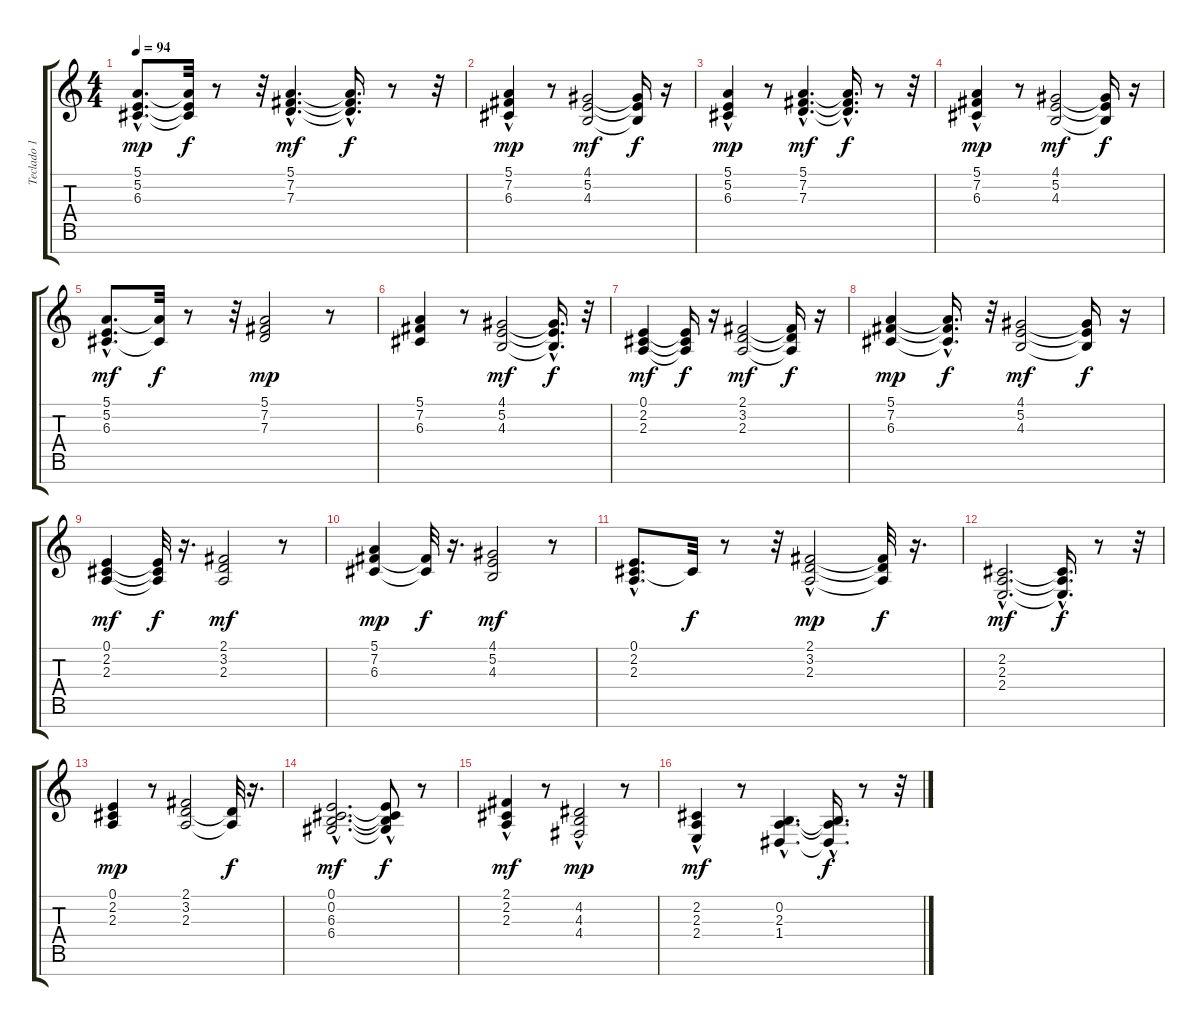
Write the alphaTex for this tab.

\track ("Teclado 1 " "Teclado 1 ") {instrument fx4atmosphere}
\staff {score tabs}
\tuning (E4 B3 G3 D3 A2 E2 B1) {hide}
\ts (4 4)
\tempo 94
\clef g2
\ks c
(5.1{hac} 5.2{hac} 6.3{hac}).8{d dy mp} (5.1{t} 5.2{t} 6.3{t}).32{dy f} r.8 r.32 (5.1{hac} 7.2{hac} 7.3{hac}).4{d dy mf} (5.1{hac t} 7.2{hac t} 7.3{hac t}).16{d dy f} r.8 r.32 |
(5.1 7.2{hac} 6.3).4{dy mp} r.8 (4.1 5.2 4.3).2{dy mf} (4.1{t} 5.2{t} 4.3{t}).16{dy f} r.16 |
(5.1 5.2{hac} 6.3{hac}).4{dy mp} r.8 (5.1{hac} 7.2{hac} 7.3{hac}).4{d dy mf} (5.1{hac t} 7.2{hac t} 7.3{t}).16{d dy f} r.8 r.32 |
(5.1 7.2{hac} 6.3{hac}).4{dy mp} r.8 (4.1 5.2 4.3).2{dy mf} (4.1{t} 5.2{t} 4.3{t}).16{dy f} r.16 |
(5.1{hac} 5.2{hac} 6.3{hac}).8{d dy mf} (5.1{t} 6.3{t}).32{dy f} r.8 r.32 (5.1 7.2 7.3).2{dy mp} r.8 |
(5.1 7.2 6.3).4 r.8 (4.1 5.2 4.3).2{dy mf} (4.1{t} 5.2{t} 4.3{hac t}).16{d dy f} r.32 |
(0.1 2.2 2.3).4{dy mf} (0.1{t} 2.2{t} 2.3{t}).16{dy f} r.16 (2.1 3.2 2.3).2{dy mf} (2.1{t} 3.2{t} 2.3{t}).16{dy f} r.16 |
(5.1 7.2 6.3).4{dy mp} (5.1{t} 7.2{hac t} 6.3{hac t}).16{d dy f} r.32 (4.1 5.2 4.3).2{dy mf} (4.1{t} 5.2{t} 4.3{t}).16{dy f} r.16 |
(0.1 2.2 2.3).4{dy mf} (0.1{t} 2.2{t} 2.3{t}).32{dy f} r.16{d} (2.1 3.2 2.3).2{dy mf} r.8 |
(5.1 7.2 6.3).4{dy mp} (7.2{t} 6.3{t}).32{dy f} r.16{d} (4.1 5.2 4.3).2{dy mf} r.8 |
(0.1{hac} 2.2{hac} 2.3{hac}).8{d} 2.2{t}.32{dy f} r.8 r.32 (2.1 3.2{hac} 2.3).2{dy mp} (2.1{t} 3.2{t} 2.3{t}).32{dy f} r.16{d} |
(2.2{hac} 2.3{hac} 2.4{hac}).2{d dy mf} (2.2{hac t} 2.3{hac t} 2.4{t}).16{d dy f} r.8 r.32 |
(0.1 2.2 2.3).4{dy mp} r.8 (2.1 3.2 2.3).2 (3.2{t} 2.3{t}).32{dy f} r.16{d} |
(0.1{hac} 0.2{hac} 6.3{hac} 6.4{hac}).2{d dy mf} (0.1{hac t} 0.2{hac t} 6.3{t} 6.4{t}).8{dy f} r.8 |
(2.1{hac} 2.2 2.3).4{dy mf} r.8 (4.2 4.3{hac} 4.4).2{dy mp} r.8 |
(2.2{hac} 2.3 2.4{hac}).4{dy mf} r.8 (0.2{hac} 2.3{hac} 1.4{hac}).4{d} (0.2{hac t} 2.3{hac t} 1.4{t}).16{d dy f} r.8 r.32
